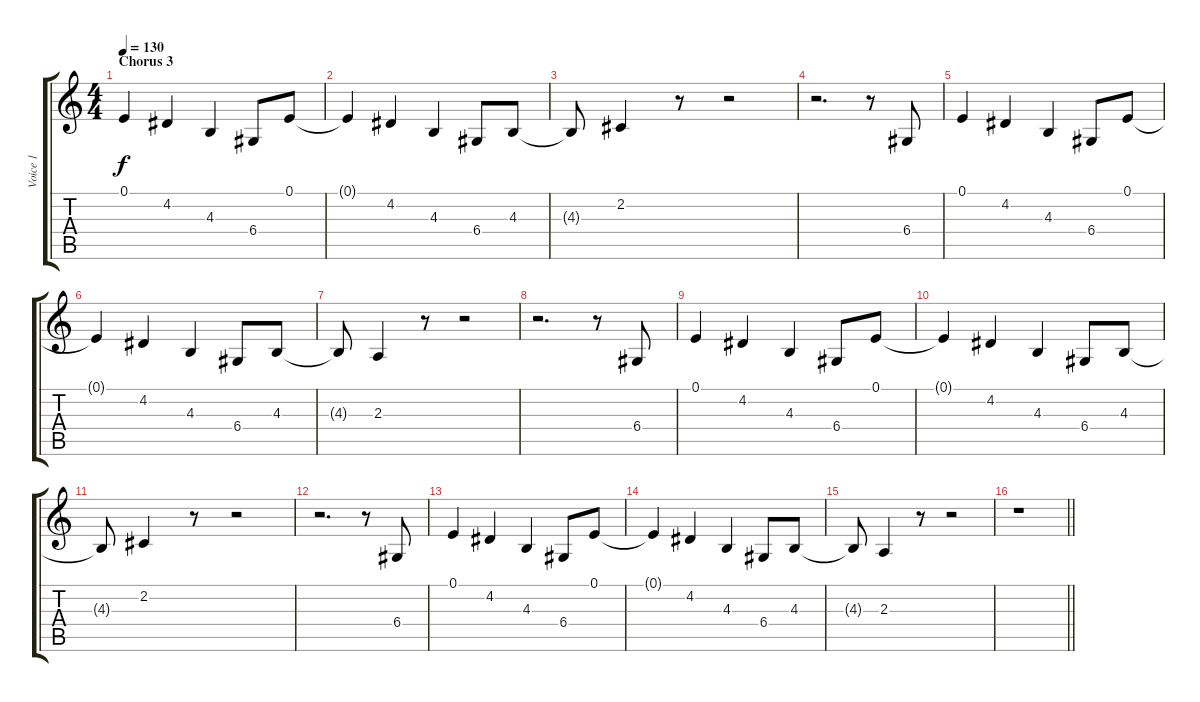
\track ("Voice 1" "Voice 1") {instrument oboe}
\staff {score tabs}
\tuning (E4 B3 G3 D3 A2 E2) {hide}
\ts (4 4)
\section ("" "Chorus 3")
\tempo 130
\clef g2
\ks c
0.1.4{dy f} 4.2.4 4.3.4 6.4.8 0.1.8 |
0.1{t}.4 4.2.4 4.3.4 6.4.8 4.3.8 |
4.3{t}.8 2.2.4 r.8 r.2 |
r.2{d} r.8 6.4.8 |
0.1.4 4.2.4 4.3.4 6.4.8 0.1.8 |
0.1{t}.4 4.2.4 4.3.4 6.4.8 4.3.8 |
4.3{t}.8 2.3.4 r.8 r.2 |
r.2{d} r.8 6.4.8 |
0.1.4 4.2.4 4.3.4 6.4.8 0.1.8 |
0.1{t}.4 4.2.4 4.3.4 6.4.8 4.3.8 |
4.3{t}.8 2.2.4 r.8 r.2 |
r.2{d} r.8 6.4.8 |
0.1.4 4.2.4 4.3.4 6.4.8 0.1.8 |
0.1{t}.4 4.2.4 4.3.4 6.4.8 4.3.8 |
4.3{t}.8 2.3.4 r.8 r.2 |
\barLineRight lightlight
r.1
